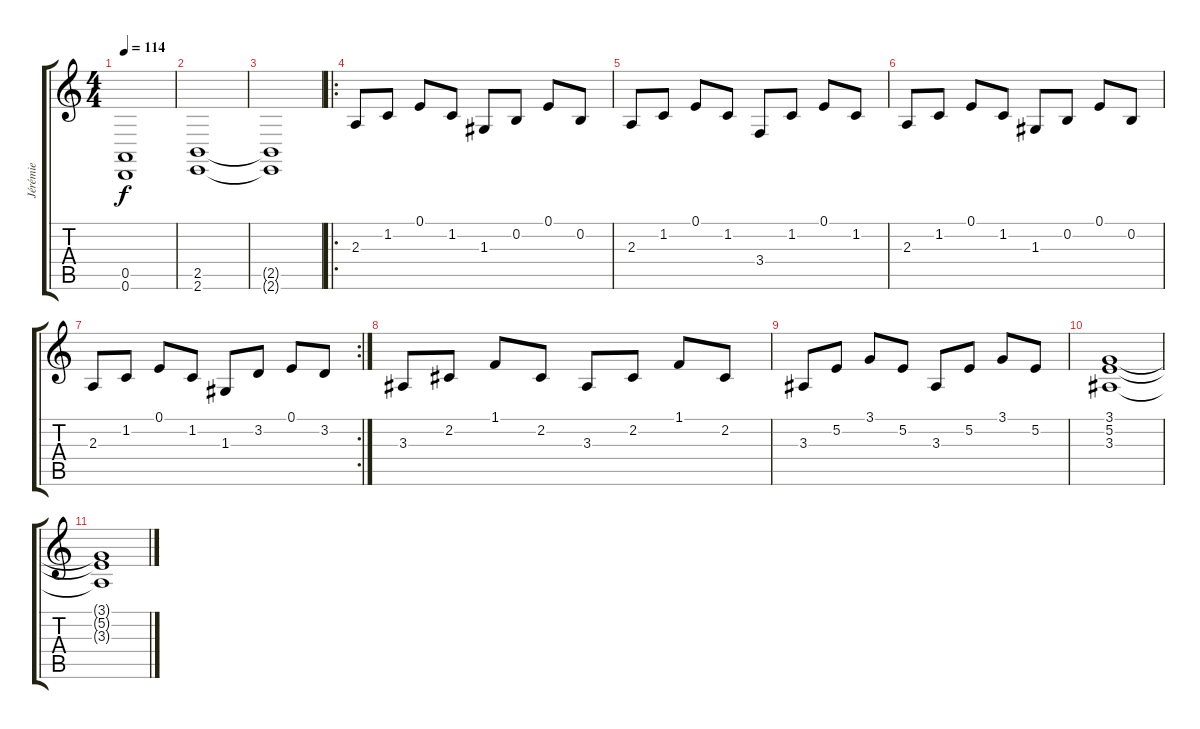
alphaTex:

\track ("Jérémie" "Jérémie") {instrument pad4choir}
\staff {score tabs}
\tuning (E4 B3 G3 D3 A2 D2) {hide}
\ts (4 4)
\tempo 114
\clef g2
\ks c
(0.5 0.6).1{dy f} |
(2.5 2.6).1 |
(2.5{t} 2.6{t}).1 |
\ro
2.3.8 1.2.8 0.1.8 1.2.8 1.3.8 0.2.8 0.1.8 0.2.8 |
2.3.8 1.2.8 0.1.8 1.2.8 3.4.8 1.2.8 0.1.8 1.2.8 |
2.3.8 1.2.8 0.1.8 1.2.8 1.3.8 0.2.8 0.1.8 0.2.8 |
\rc 2
2.3.8 1.2.8 0.1.8 1.2.8 1.3.8 3.2.8 0.1.8 3.2.8 |
3.3.8 2.2.8 1.1.8 2.2.8 3.3.8 2.2.8 1.1.8 2.2.8 |
3.3.8 5.2.8 3.1.8 5.2.8 3.3.8 5.2.8 3.1.8 5.2.8 |
(3.1 5.2 3.3).1 |
(3.1{t} 5.2{t} 3.3{t}).1
